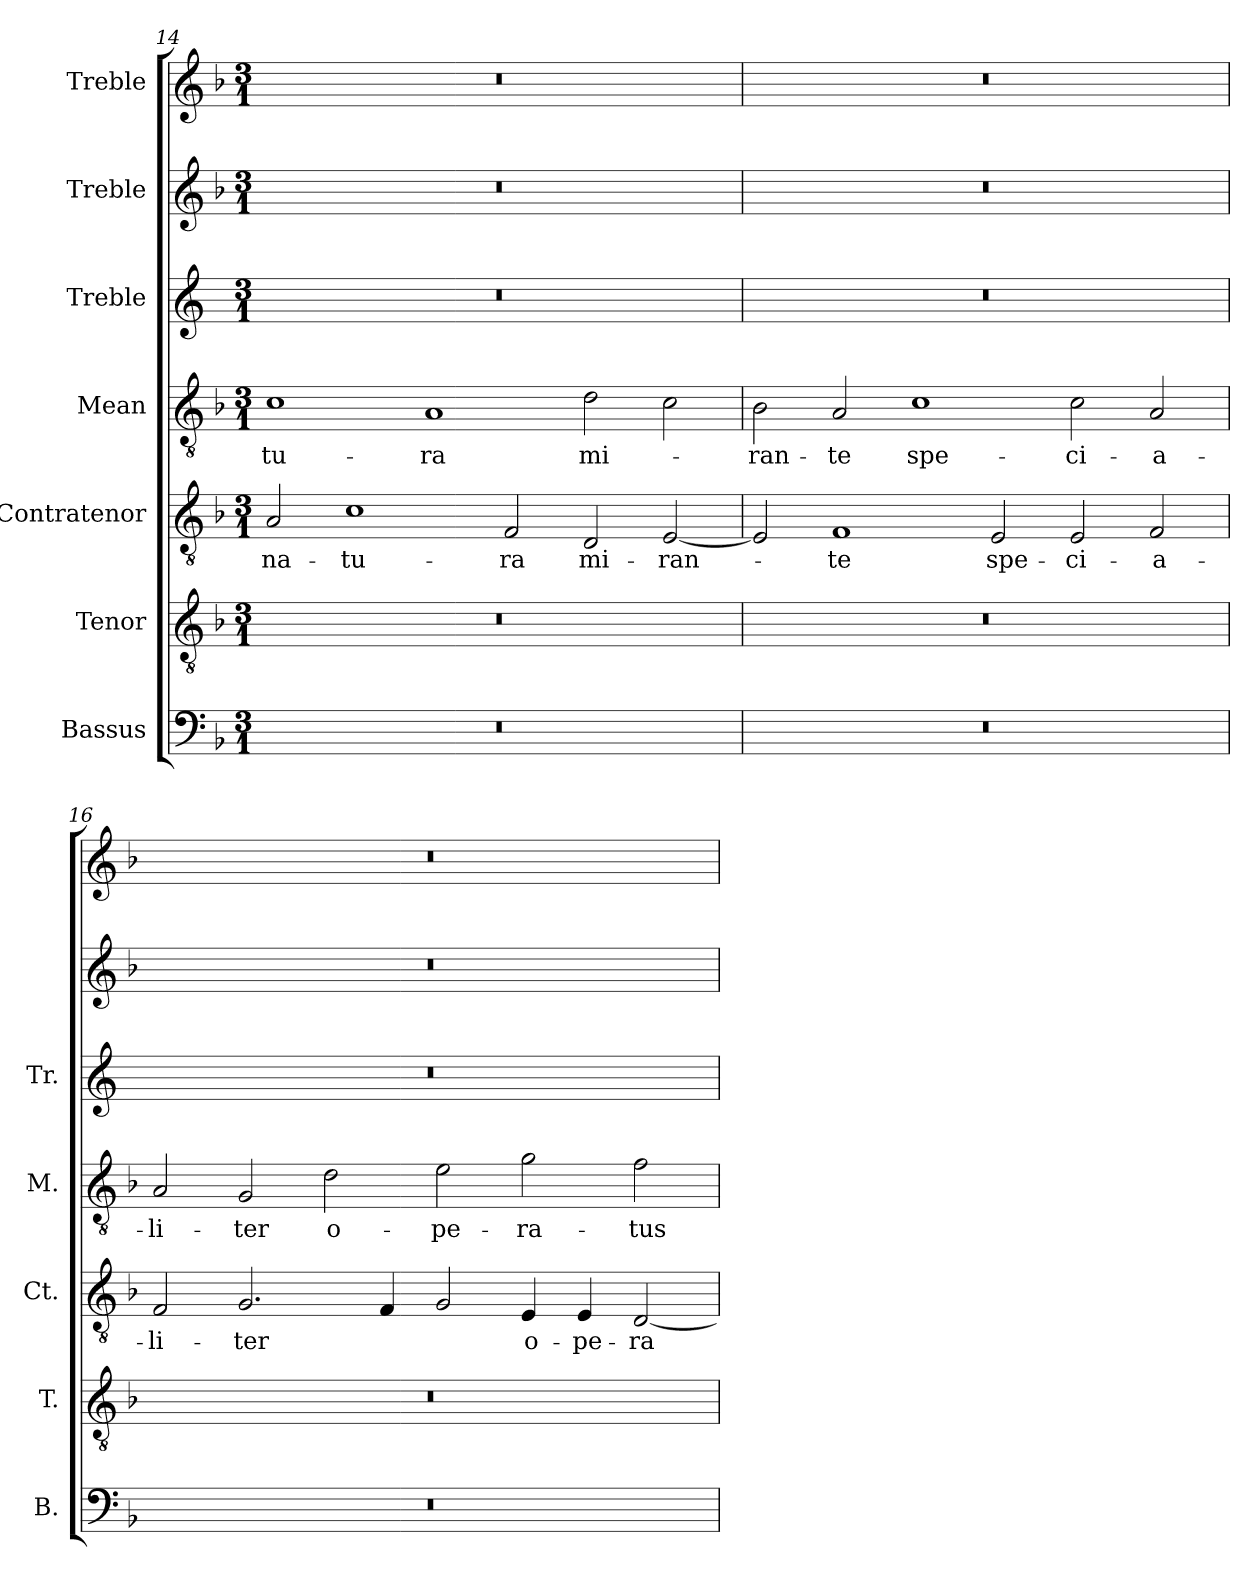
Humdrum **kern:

**kern	**kern	**kern	**text	**kern	**text	**kern	**kern	**kern
*part7	*part6	*part5	*part5	*part4	*part4	*part3	*part2	*part1
*staff7	*staff6	*staff5	*staff5	*staff4	*staff4	*staff3	*staff2	*staff1
*I"Bassus	*I"Tenor	*I"Contratenor	*	*I"Mean	*	*I"Treble	*I"Treble	*I"Treble
*I'B.	*I'T.	*I'Ct.	*	*I'M.	*	*I'Tr.	*	*
*clefF4	*clefGv2	*clefGv2	*	*clefGv2	*	*clefG2	*clefG2	*clefG2
*	*ITrd7c12	*ITrd7c12	*	*ITrd7c12	*	*	*	*
*k[b-]	*k[b-]	*k[b-]	*	*k[b-]	*	*k[]	*k[b-]	*k[b-]
*F:	*F:	*F:	*	*F:	*	*	*F:	*F:
*M3/1	*M3/1	*M3/1	*	*M3/1	*	*M3/1	*M3/1	*M3/1
=14	=14	=14	=14	=14	=14	=14	=14	=14
!LO:N:vis=1	!LO:N:vis=1	!	!	!	!	!	!	!
!	!	!	!LO:LY:b:color=#000000	!	!	!	!	!
!	!	!	!	!	!LO:LY:b:color=#000000	!LO:N:vis=1	!LO:N:vis=1	!LO:N:vis=1
0.r	0.r	2AAi/	na-	1Ci	-tu-	0.r	0.r	0.r
!	!	!	!LO:LY:b:color=#000000	!	!	!	!	!
.	.	1Ci	-tu-	.	.	.	.	.
!	!	!	!	!	!LO:LY:b:color=#000000	!	!	!
.	.	.	.	1AAi	-ra	.	.	.
!	!	!	!LO:LY:b:color=#000000	!	!	!	!	!
.	.	2FFi/	-ra	.	.	.	.	.
!	!	!	!LO:LY:b:color=#000000	!	!	!	!	!
!	!	!	!	!	!LO:LY:b:color=#000000	!	!	!
.	.	2DDi/	mi-	2Di\	mi-	.	.	.
!	!	!	!LO:LY:b:color=#000000	!	!	!	!	!
.	.	[<2EEi/	-ran-	2Ci\	.	.	.	.
!!LO:PB:g=z
=15`	=15`	=15`	=15`	=15`	=15`	=15`	=15`	=15`
!LO:N:vis=1	!LO:N:vis=1	!	!	!	!	!	!	!
!	!	!	!	!	!LO:LY:b:color=#000000	!LO:N:vis=1	!LO:N:vis=1	!LO:N:vis=1
0.r	0.r	2EEi/]	.	2BB-i\	-ran-	0.r	0.r	0.r
!	!	!	!LO:LY:b:color=#000000	!	!	!	!	!
!	!	!	!	!	!LO:LY:b:color=#000000	!	!	!
.	.	1FFi	-te	2AAi/	-te	.	.	.
!	!	!	!	!	!LO:LY:b:color=#000000	!	!	!
.	.	.	.	1Ci	spe-	.	.	.
!	!	!	!LO:LY:b:color=#000000	!	!	!	!	!
.	.	2EEi/	spe-	.	.	.	.	.
!	!	!	!LO:LY:b:color=#000000	!	!	!	!	!
!	!	!	!	!	!LO:LY:b:color=#000000	!	!	!
.	.	2EEi/	-ci-	2Ci\	-ci-	.	.	.
!	!	!	!LO:LY:b:color=#000000	!	!	!	!	!
!	!	!	!	!	!LO:LY:b:color=#000000	!	!	!
.	.	2FFi/	-a-	2AAi/	-a-	.	.	.
=16`	=16`	=16`	=16`	=16`	=16`	=16`	=16`	=16`
!LO:N:vis=1	!LO:N:vis=1	!	!	!	!	!	!	!
!	!	!	!LO:LY:b:color=#000000	!	!	!	!	!
!	!	!	!	!	!LO:LY:b:color=#000000	!LO:N:vis=1	!LO:N:vis=1	!LO:N:vis=1
0.r	0.r	2FFi/	-li-	2AAi/	-li-	0.r	0.r	0.r
!	!	!	!LO:LY:b:color=#000000	!	!	!	!	!
!	!	!	!	!	!LO:LY:b:color=#000000	!	!	!
.	.	2.GGi/	-ter	2GGi/	-ter	.	.	.
!	!	!	!	!	!LO:LY:b:color=#000000	!	!	!
.	.	.	.	2Di\	o-	.	.	.
.	.	4FFi/	.	.	.	.	.	.
!	!	!	!	!	!LO:LY:b:color=#000000	!	!	!
.	.	2GGi/	.	2Ei\	-pe-	.	.	.
!	!	!	!LO:LY:b:color=#000000	!	!	!	!	!
!	!	!	!	!	!LO:LY:b:color=#000000	!	!	!
.	.	4EEi/	o-	2Gi\	-ra-	.	.	.
!	!	!	!LO:LY:b:color=#000000	!	!	!	!	!
.	.	4EEi/	-pe-	.	.	.	.	.
!	!	!	!LO:LY:b:color=#000000	!	!	!	!	!
!	!	!	!	!	!LO:LY:b:color=#000000	!	!	!
.	.	[<2DDi/	-ra-	2Fi\	-tus	.	.	.
=`	=`	=`	=`	=`	=`	=`	=`	=`
*-	*-	*-	*-	*-	*-	*-	*-	*-
